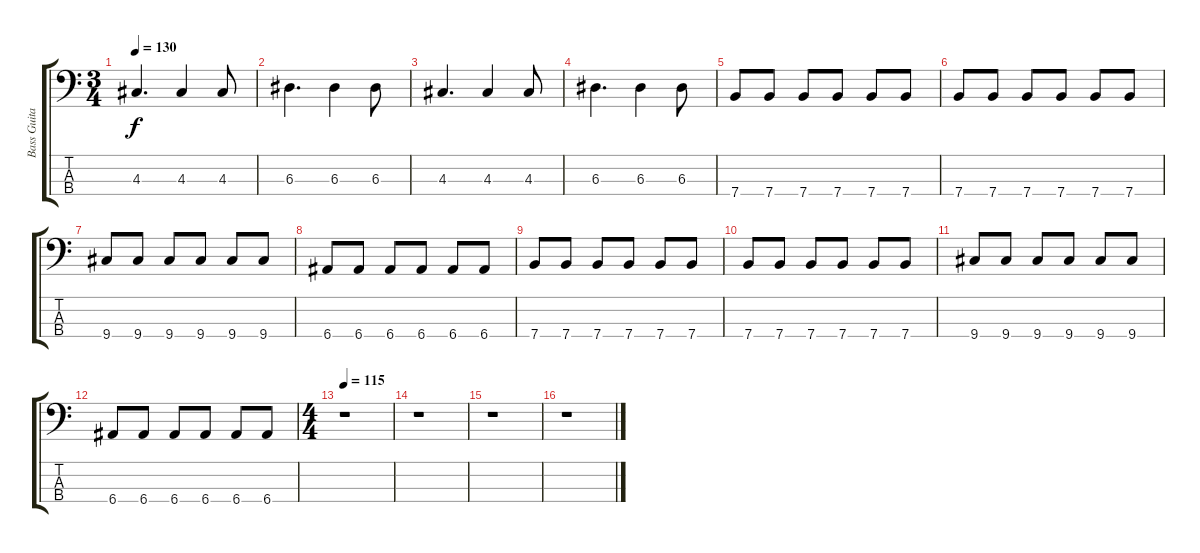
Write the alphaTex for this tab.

\track ("Bass Guitar" "Bass Guita") {instrument electricbassfinger}
\staff {score tabs}
\tuning (G2 D2 A1 E1) {hide}
\ts (3 4)
\tempo 130
\clef f4
\ks c
4.3.4{d dy f} 4.3.4 4.3.8 |
6.3.4{d} 6.3.4 6.3.8 |
4.3.4{d} 4.3.4 4.3.8 |
6.3.4{d} 6.3.4 6.3.8 |
7.4.8 7.4.8 7.4.8 7.4.8 7.4.8 7.4.8 |
7.4.8 7.4.8 7.4.8 7.4.8 7.4.8 7.4.8 |
9.4.8 9.4.8 9.4.8 9.4.8 9.4.8 9.4.8 |
6.4.8 6.4.8 6.4.8 6.4.8 6.4.8 6.4.8 |
7.4.8 7.4.8 7.4.8 7.4.8 7.4.8 7.4.8 |
7.4.8 7.4.8 7.4.8 7.4.8 7.4.8 7.4.8 |
9.4.8 9.4.8 9.4.8 9.4.8 9.4.8 9.4.8 |
6.4.8 6.4.8 6.4.8 6.4.8 6.4.8 6.4.8 |
\ts (4 4)
\tempo 115
r.1 |
r.1 |
r.1 |
r.1
